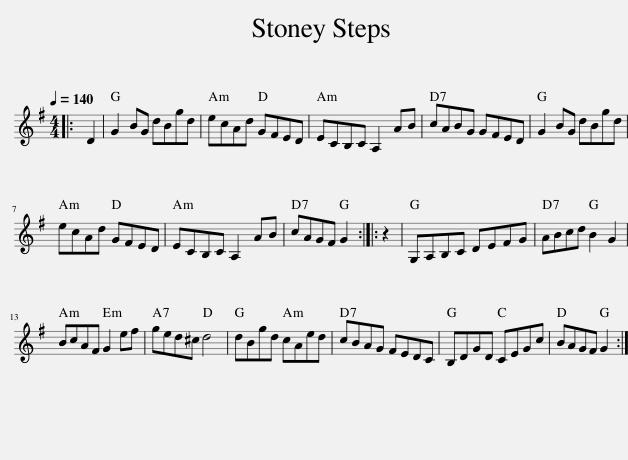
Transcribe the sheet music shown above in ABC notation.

X:1
L:1/8
Q:1/4=140
M:4/4
I:linebreak $
K:G
V:1 treble
V:1
|: D2 | G2 BG dBgd | ecAd GFED | ECB,C A,2 AB | cABG GFED | %5
 G2 BG dBgd |$ ecAd GFED | ECB,C A,2 AB | cAGF G2 :: z2 | %10
 G,A,B,C DEFG | ABcd B2 G2 |$ BcAF G2 ef | ged^c d4 | dBgd cAed | %15
 cBAG FEDC | B,DGD CEGc | BAGF G2 :| %18
